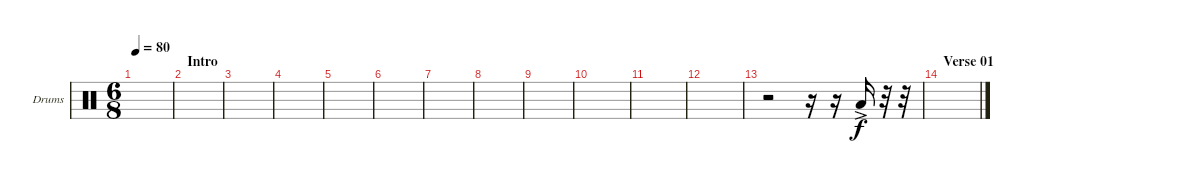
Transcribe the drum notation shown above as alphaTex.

\defaultSystemsLayout 4
\bracketExtendMode groupsimilarinstruments
\firstSystemTrackNameOrientation horizontal
\otherSystemsTrackNameOrientation horizontal
\track ("Tom 03" "Drums") {instrument percussion}
\staff {score}
\articulation defaults
\ts (6 8)
\tempo 80
\clef neutral
\scale
0.474178
\ks c
|
\section ("" "Intro")
\scale
0.262911 |
\scale
0.262911 |
\scale
0.333333 |
\scale
0.333333 |
\scale
0.333333 |
\scale
0.333333 |
\scale
0.333333 |
\scale
0.333333 |
\scale
0.333333 |
\scale
0.333333 |
\scale
0.333333 |
\scale
0.333333 r.2 r.16 r.16 "Low Tom (hit)"{ac}.16 r.32 r.32 |
\section ("" "Verse 01")
\scale
0.333333 |
\scale
0.333333 |
\scale
0.333333
